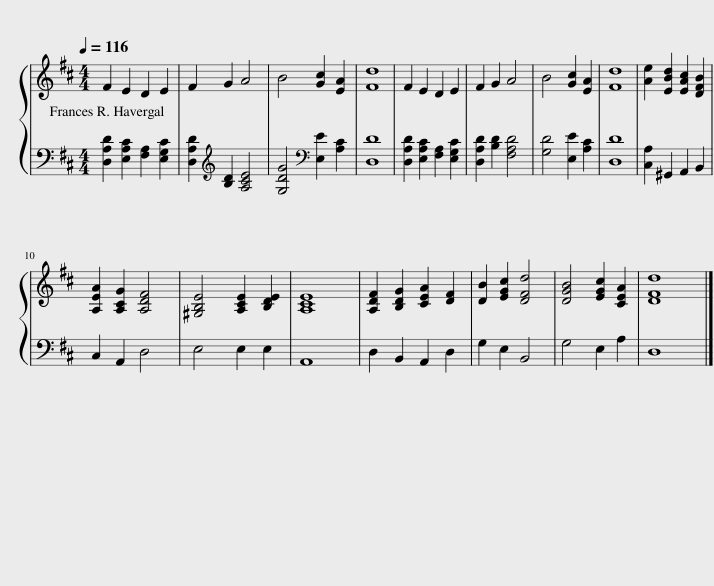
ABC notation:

X:1
%%score { 1 | 2 }
L:1/8
Q:1/4=116
M:4/4
I:linebreak $
K:D
V:1 treble
V:2 bass
V:1
 F2 E2 D2 E2 | F2 G2 A4 | B4 [Gc]2 [EA]2 | [Fd]8 | F2 E2 D2 E2 | %5
 F2 G2 A4 | B4 [Gc]2 [EA]2 | [Fd]8 | [Ae]2 [EBd]2 [EAc]2 [DFB]2 |$ [A,EA]2 [A,CG]2 [A,DF]4 | %10
 [^G,B,E]4 [A,CE]2 [B,DE]2 | [A,CE]8 | [A,DF]2 [B,DG]2 [CEA]2 [DF]2 | [DB]2 [EGc]2 [DFd]4 | [DGB]4 [EGc]2 [CEA]2 | %15
 [DFd]8 |] %16
V:2
 [D,A,D]2 [E,A,C]2 [F,A,]2 [E,G,C]2 | [D,A,D]2[K:treble] [B,D]2 [A,CE]4 | [G,DG]4[K:bass] [E,E]2 [A,C]2 | [D,D]8 | [D,A,D]2 [E,A,C]2 [F,A,]2 [E,G,C]2 | %5
 [D,A,D]2 [B,D]2 [F,A,D]4 | [G,D]4 [E,E]2 [A,C]2 | [D,D]8 | [C,A,]2 ^G,,2 A,,2 B,,2 |$ C,2 A,,2 D,4 | %10
 E,4 E,2 E,2 | A,,8 | D,2 B,,2 A,,2 D,2 | G,2 E,2 B,,4 | G,4 E,2 A,2 | %15
 D,8 |] %16
